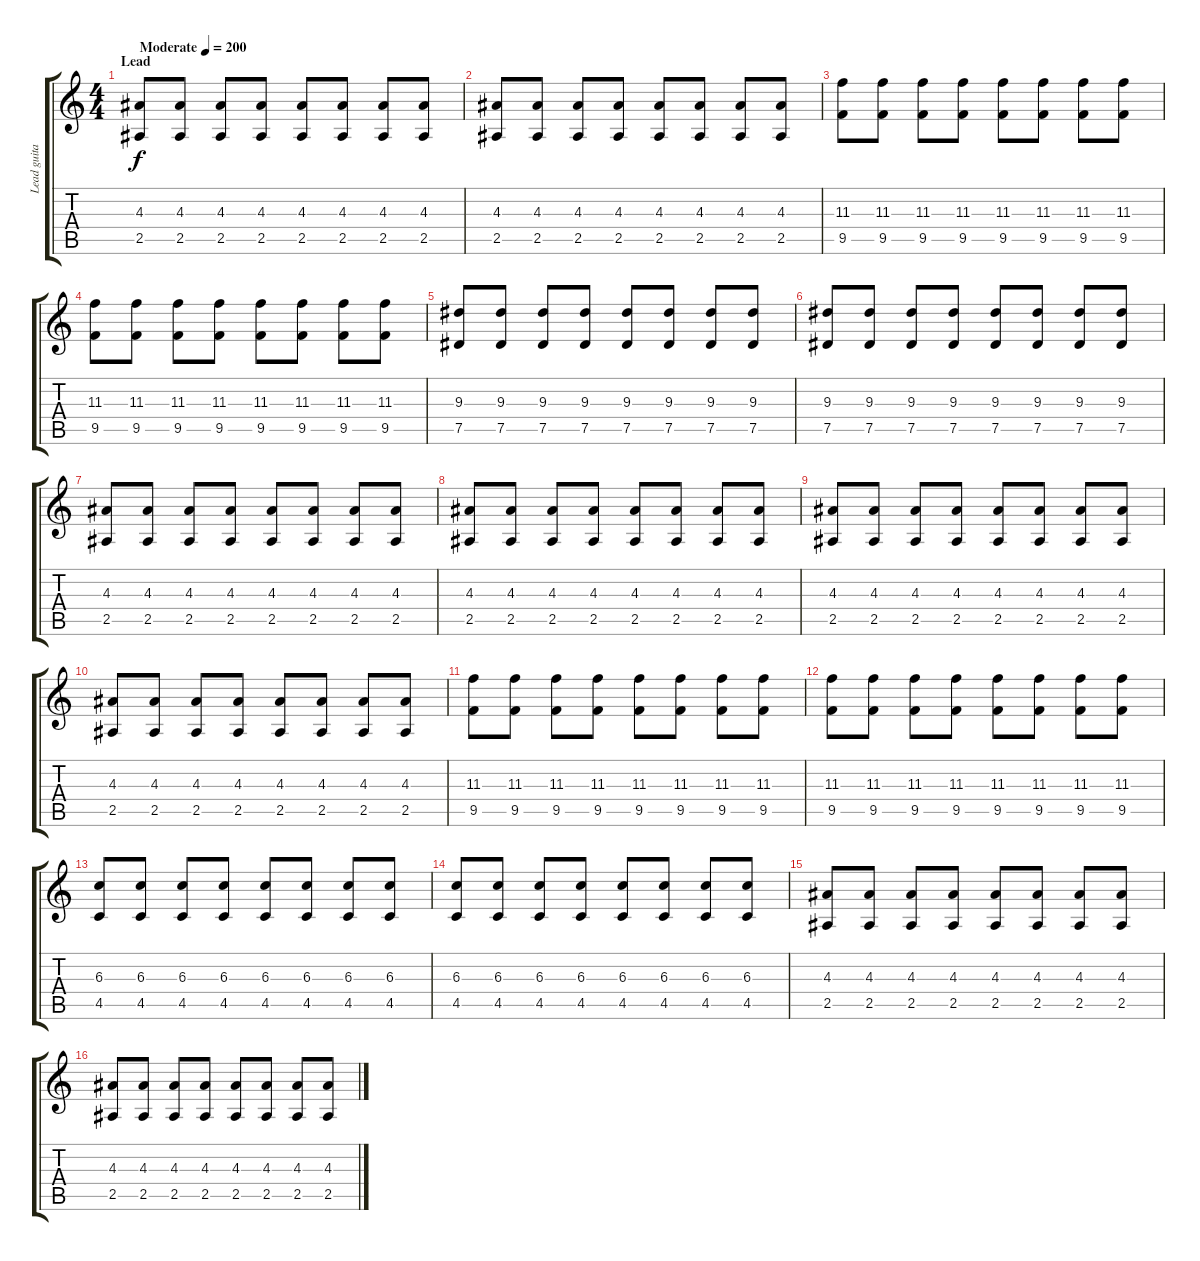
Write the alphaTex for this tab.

\track ("Lead guitar" "Lead guita") {instrument overdrivenguitar}
\staff {score tabs}
\tuning (Eb4 Bb3 Gb3 Db3 Ab2 Db2) {hide}
\ts (4 4)
\section ("" "Lead")
\tempo (200 "Moderate")
\clef g2
\ks c
(4.3 2.5).8{dy f instrument overdrivenguitar} (4.3 2.5).8 (4.3 2.5).8 (4.3 2.5).8 (4.3 2.5).8 (4.3 2.5).8 (4.3 2.5).8 (4.3 2.5).8 |
(4.3 2.5).8 (4.3 2.5).8 (4.3 2.5).8 (4.3 2.5).8 (4.3 2.5).8 (4.3 2.5).8 (4.3 2.5).8 (4.3 2.5).8 |
(11.3 9.5).8 (11.3 9.5).8 (11.3 9.5).8 (11.3 9.5).8 (11.3 9.5).8 (11.3 9.5).8 (11.3 9.5).8 (11.3 9.5).8 |
(11.3 9.5).8 (11.3 9.5).8 (11.3 9.5).8 (11.3 9.5).8 (11.3 9.5).8 (11.3 9.5).8 (11.3 9.5).8 (11.3 9.5).8 |
(9.3 7.5).8 (9.3 7.5).8 (9.3 7.5).8 (9.3 7.5).8 (9.3 7.5).8 (9.3 7.5).8 (9.3 7.5).8 (9.3 7.5).8 |
(9.3 7.5).8 (9.3 7.5).8 (9.3 7.5).8 (9.3 7.5).8 (9.3 7.5).8 (9.3 7.5).8 (9.3 7.5).8 (9.3 7.5).8 |
(4.3 2.5).8 (4.3 2.5).8 (4.3 2.5).8 (4.3 2.5).8 (4.3 2.5).8 (4.3 2.5).8 (4.3 2.5).8 (4.3 2.5).8 |
(4.3 2.5).8 (4.3 2.5).8 (4.3 2.5).8 (4.3 2.5).8 (4.3 2.5).8 (4.3 2.5).8 (4.3 2.5).8 (4.3 2.5).8 |
(4.3 2.5).8 (4.3 2.5).8 (4.3 2.5).8 (4.3 2.5).8 (4.3 2.5).8 (4.3 2.5).8 (4.3 2.5).8 (4.3 2.5).8 |
(4.3 2.5).8 (4.3 2.5).8 (4.3 2.5).8 (4.3 2.5).8 (4.3 2.5).8 (4.3 2.5).8 (4.3 2.5).8 (4.3 2.5).8 |
(11.3 9.5).8 (11.3 9.5).8 (11.3 9.5).8 (11.3 9.5).8 (11.3 9.5).8 (11.3 9.5).8 (11.3 9.5).8 (11.3 9.5).8 |
(11.3 9.5).8 (11.3 9.5).8 (11.3 9.5).8 (11.3 9.5).8 (11.3 9.5).8 (11.3 9.5).8 (11.3 9.5).8 (11.3 9.5).8 |
(6.3 4.5).8 (6.3 4.5).8 (6.3 4.5).8 (6.3 4.5).8 (6.3 4.5).8 (6.3 4.5).8 (6.3 4.5).8 (6.3 4.5).8 |
(6.3 4.5).8 (6.3 4.5).8 (6.3 4.5).8 (6.3 4.5).8 (6.3 4.5).8 (6.3 4.5).8 (6.3 4.5).8 (6.3 4.5).8 |
(4.3 2.5).8 (4.3 2.5).8 (4.3 2.5).8 (4.3 2.5).8 (4.3 2.5).8 (4.3 2.5).8 (4.3 2.5).8 (4.3 2.5).8 |
(4.3 2.5).8 (4.3 2.5).8 (4.3 2.5).8 (4.3 2.5).8 (4.3 2.5).8 (4.3 2.5).8 (4.3 2.5).8 (4.3 2.5).8
